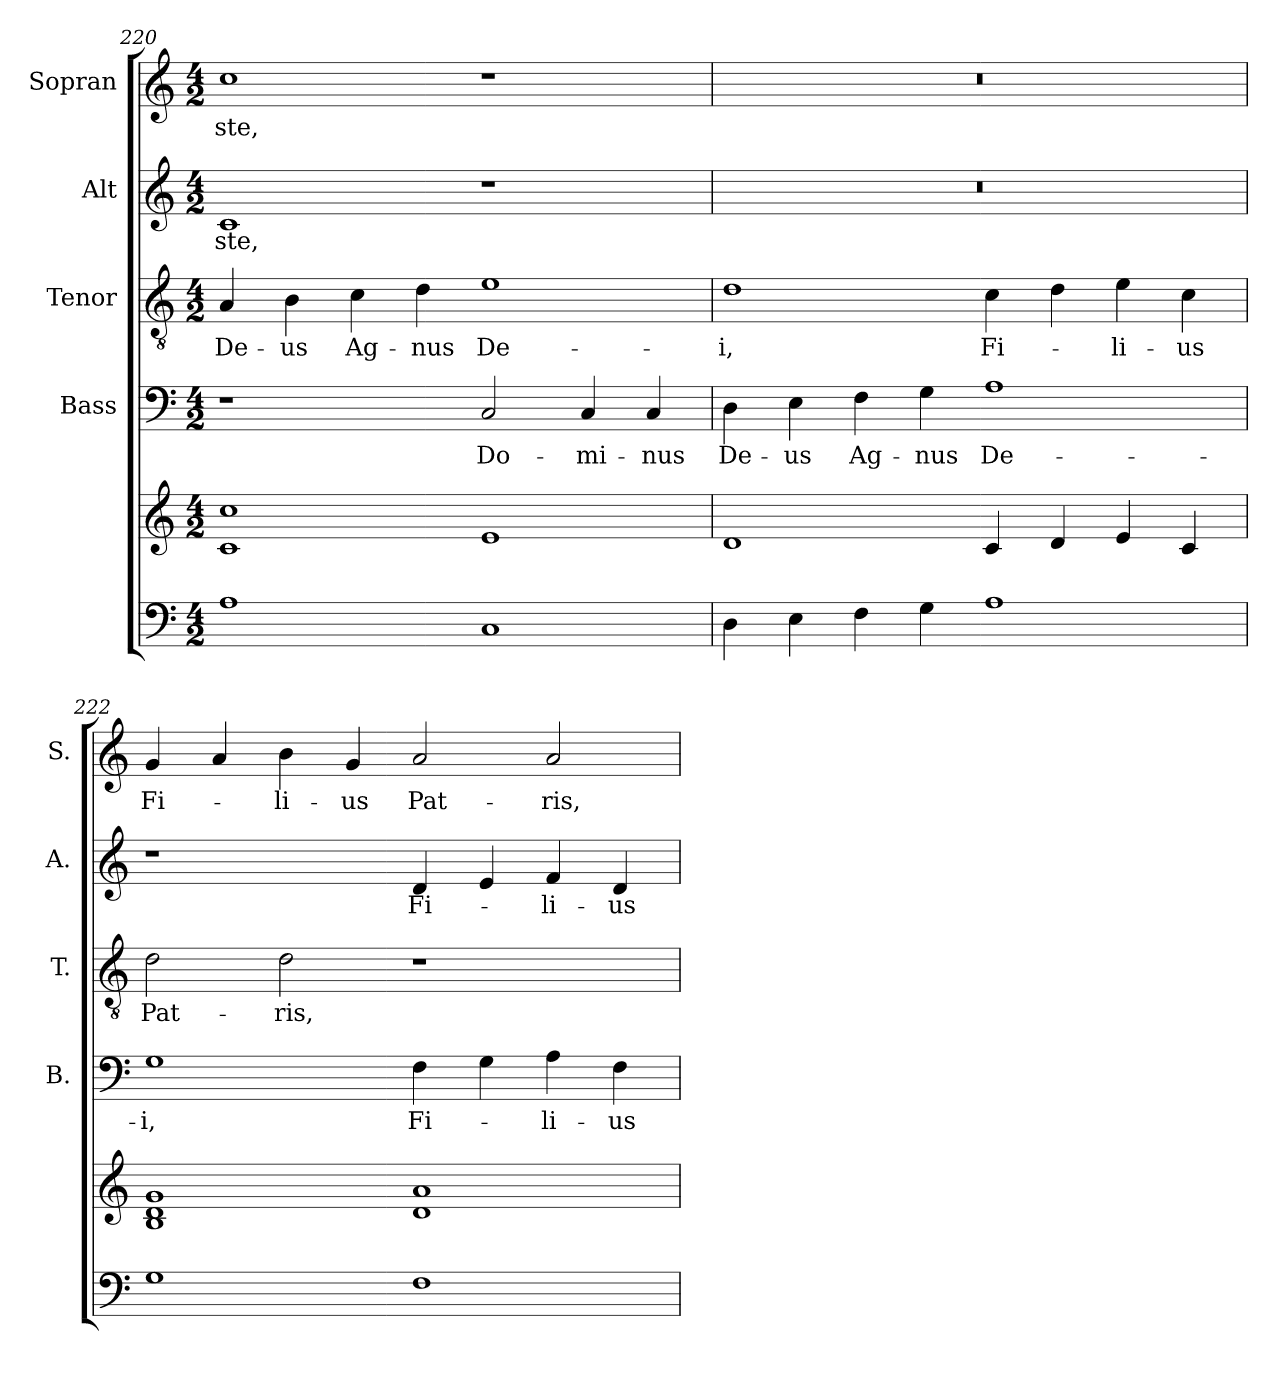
**kern	**kern	**kern	**text	**kern	**text	**kern	**text	**kern	**text
*part5	*part5	*part4	*part4	*part3	*part3	*part2	*part2	*part1	*part1
*staff6	*staff5	*staff4	*staff4	*staff3	*staff3	*staff2	*staff2	*staff1	*staff1
*	*	*I"Bass	*	*I"Tenor	*	*I"Alt	*	*I"Sopran	*
*	*	*I'B.	*	*I'T.	*	*I'A.	*	*I'S.	*
!!LO:LB:g=z
*clefF4	*clefG2	*clefF4	*	*clefGv2	*	*clefG2	*	*clefG2	*
*k[]	*k[]	*k[]	*	*k[]	*	*k[]	*	*k[]	*
*C:	*C:	*C:	*	*C:	*	*C:	*	*C:	*
*M4/2	*M4/2	*M4/2	*	*M4/2	*	*M4/2	*	*M4/2	*
=220	=220	=220	=220	=220	=220	=220	=220	=220	=220
!	!	!	!	!	!LO:LY:b	!	!LO:LY:b	!	!LO:LY:b
1A	1c 1cc	1r	.	4A/	De-	1c	-ste,	1cc	-ste,
!	!	!	!	!	!LO:LY:b	!	!	!	!
.	.	.	.	4B\	-us	.	.	.	.
!	!	!	!	!	!LO:LY:b	!	!	!	!
.	.	.	.	4c\	Ag-	.	.	.	.
!	!	!	!	!	!LO:LY:b	!	!	!	!
.	.	.	.	4d\	-nus	.	.	.	.
!	!	!	!LO:LY:b	!	!LO:LY:b	!	!	!	!
1C	1e	2C/	Do-	1e	De-	1r	.	1r	.
!	!	!	!LO:LY:b	!	!	!	!	!	!
.	.	4C/	-mi-	.	.	.	.	.	.
!	!	!	!LO:LY:b	!	!	!	!	!	!
.	.	4C/	-nus	.	.	.	.	.	.
=221	=221	=221	=221	=221	=221	=221	=221	=221	=221
!	!	!	!LO:LY:b	!	!LO:LY:b	!	!	!	!
4D\	1d	4D\	De-	1d	-i,	0r	.	0r	.
!	!	!	!LO:LY:b	!	!	!	!	!	!
4E\	.	4E\	-us	.	.	.	.	.	.
!	!	!	!LO:LY:b	!	!	!	!	!	!
4F\	.	4F\	Ag-	.	.	.	.	.	.
!	!	!	!LO:LY:b	!	!	!	!	!	!
4G\	.	4G\	-nus	.	.	.	.	.	.
!	!	!	!LO:LY:b	!	!LO:LY:b	!	!	!	!
1A	4c/	1A	De-	4c\	Fi-	.	.	.	.
.	4d/	.	.	4d\	.	.	.	.	.
!	!	!	!	!	!LO:LY:b	!	!	!	!
.	4e/	.	.	4e\	-li-	.	.	.	.
!	!	!	!	!	!LO:LY:b	!	!	!	!
.	4c/	.	.	4c\	-us	.	.	.	.
=222	=222	=222	=222	=222	=222	=222	=222	=222	=222
!	!	!	!LO:LY:b	!	!LO:LY:b	!	!	!	!LO:LY:b
1G	1B 1d 1g	1G	-i,	2d\	Pat-	1r	.	4g/	Fi-
.	.	.	.	.	.	.	.	4a/	.
!	!	!	!	!	!LO:LY:b	!	!	!	!LO:LY:b
.	.	.	.	2d\	-ris,	.	.	4b\	-li-
!	!	!	!	!	!	!	!	!	!LO:LY:b
.	.	.	.	.	.	.	.	4g/	-us
!	!	!	!LO:LY:b	!	!	!	!LO:LY:b	!	!LO:LY:b
1F	1d 1a	4F\	Fi-	1r	.	4d/	Fi-	2a/	Pat-
.	.	4G\	.	.	.	4e/	.	.	.
!	!	!	!LO:LY:b	!	!	!	!LO:LY:b	!	!LO:LY:b
.	.	4A\	-li-	.	.	4f/	-li-	2a/	-ris,
!	!	!	!LO:LY:b	!	!	!	!LO:LY:b	!	!
.	.	4F\	-us	.	.	4d/	-us	.	.
=	=	=	=	=	=	=	=	=	=
*-	*-	*-	*-	*-	*-	*-	*-	*-	*-
